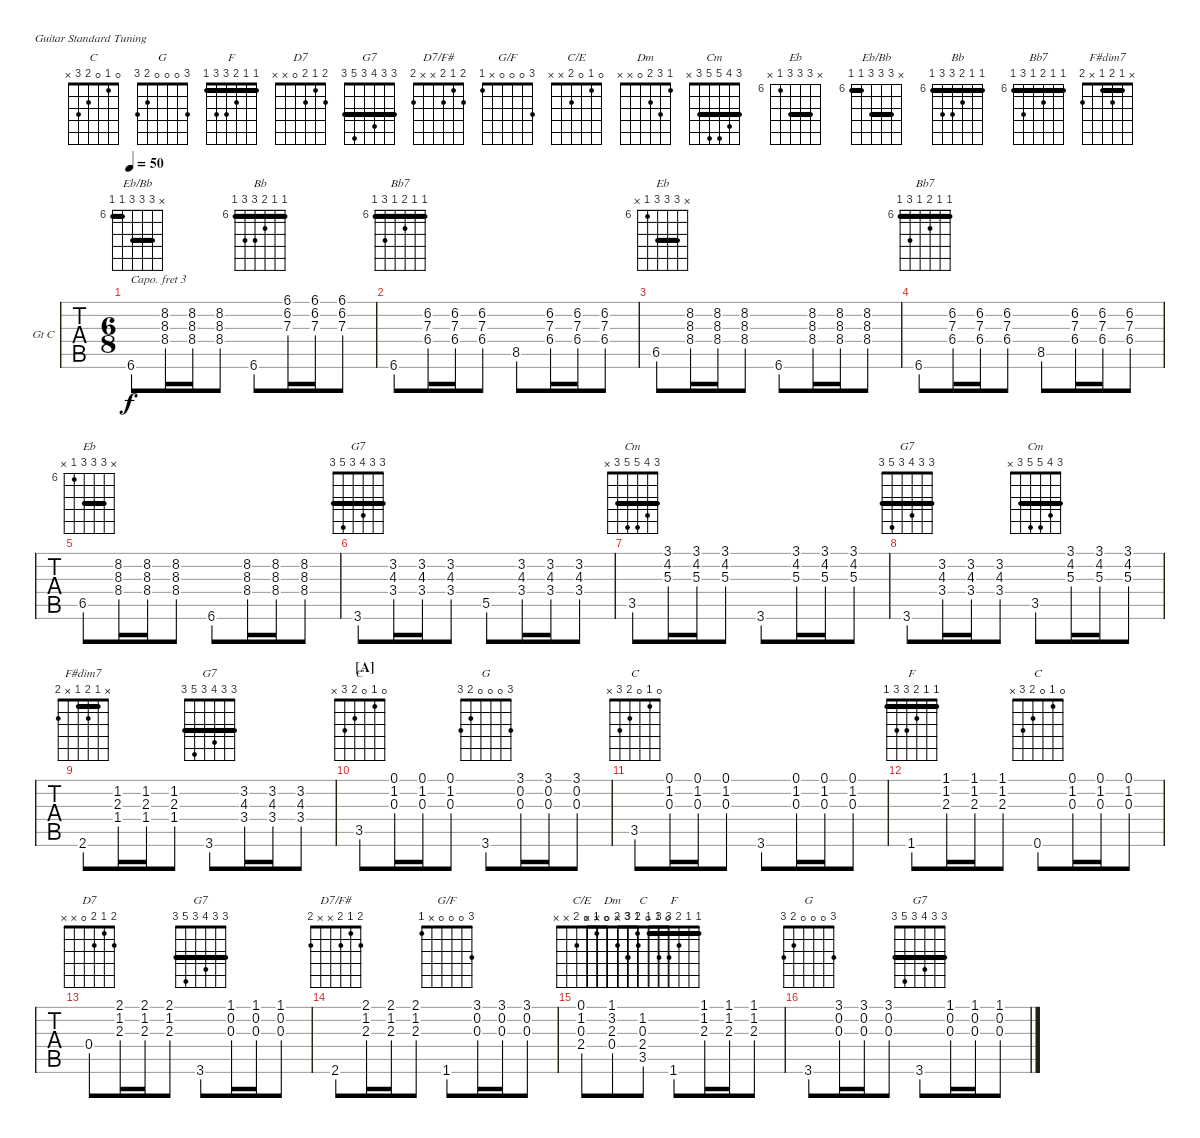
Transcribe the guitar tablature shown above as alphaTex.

\defaultSystemsLayout 4
\bracketExtendMode nobrackets
\firstSystemTrackNameOrientation horizontal
\otherSystemsTrackNameOrientation horizontal
\chordDiagramsInScore
\track ("Guitar Chords" "Gt C") {instrument acousticguitarsteel}
\staff {tabs}
\capo 3
\tuning (E4 B3 G3 D3 A2 E2)
\chord ("C" 0 1 0 2 3 x)
\chord ("G" 3 0 0 0 2 3)
\chord ("F" 1 1 2 3 3 1) {barre (1 1)}
\chord ("D7" 2 1 2 0 x x)
\chord ("G7" 1 0 0 0 2 3)
\chord ("D7/F#" 2 1 2 x x 2)
\chord ("G/F" 3 0 0 0 x 1)
\chord ("C/E" 0 1 0 2 x x)
\chord ("Dm" 1 3 2 0 x x)
\chord ("Cm" 3 4 5 5 3 x) {barre 3}
\chord ("Eb" x 8 8 8 6 x) {firstfret 6 barre (8 8)}
\chord ("Eb/Bb" x 8 8 8 6 6) {firstfret 6 barre (6 8 8)}
\chord ("Bb" 6 6 7 8 8 6) {firstfret 6 barre (6 6)}
\chord ("Bb7" 6 6 7 6 8 6) {firstfret 6 barre (6 6 6)}
\chord ("G7" 3 3 4 3 5 3) {barre (3 3 3)}
\chord ("F#dim7" x 1 2 1 x 2) {barre 1}
\ts (6 8)
\tempo 50
\clef g2
\ks eb
6.6.8{ch "Eb/Bb" dy f} (8.3 8.2 8.4).16 (8.3 8.2 8.4).16 (8.3 8.2 8.4).8 6.6.8{ch "Bb"} (7.3 6.2 6.1).16 (7.3 6.2 6.1).16 (7.3 6.2 6.1).8 |
6.6.8{ch "Bb7"} (7.3 6.2 6.4).16 (7.3 6.2 6.4).16 (7.3 6.2 6.4).8 8.5.8 (7.3 6.2 6.4).16 (7.3 6.2 6.4).16 (7.3 6.2 6.4).8 |
6.5.8{ch "Eb"} (8.3 8.2 8.4).16 (8.3 8.2 8.4).16 (8.3 8.2 8.4).8 6.6.8 (8.3 8.2 8.4).16 (8.3 8.2 8.4).16 (8.3 8.2 8.4).8 |
6.6.8{ch "Bb7"} (7.3 6.2 6.4).16 (7.3 6.2 6.4).16 (7.3 6.2 6.4).8 8.5.8 (7.3 6.2 6.4).16 (7.3 6.2 6.4).16 (7.3 6.2 6.4).8 |
6.5.8{ch "Eb"} (8.3 8.2 8.4).16 (8.3 8.2 8.4).16 (8.3 8.2 8.4).8 6.6.8 (8.3 8.2 8.4).16 (8.3 8.2 8.4).16 (8.3 8.2 8.4).8 |
3.6.8{ch "G7"} (4.3 3.2 3.4).16 (4.3 3.2 3.4).16 (4.3 3.2 3.4).8 5.5.8 (4.3 3.2 3.4).16 (4.3 3.2 3.4).16 (4.3 3.2 3.4).8 |
3.5.8{ch "Cm"} (5.3 4.2 3.1).16 (5.3 4.2 3.1).16 (5.3 4.2 3.1).8 3.6.8 (5.3 3.1 4.2).16 (5.3 3.1 4.2).16 (5.3 3.1 4.2).8 |
3.6.8{ch "G7"} (4.3 3.2 3.4).16 (4.3 3.2 3.4).16 (4.3 3.2 3.4).8 3.5.8{ch "Cm"} (5.3 4.2 3.1).16 (5.3 4.2 3.1).16 (5.3 4.2 3.1).8 |
2.6.8{ch "F#dim7"} (2.3 1.2 1.4).16 (2.3 1.2 1.4).16 (2.3 1.2 1.4).8 3.6.8{ch "G7"} (4.3 3.2 3.4).16 (4.3 3.2 3.4).16 (4.3 3.2 3.4).8 |
\section ("A" "")
3.5.8{ch "C"} (0.3 1.2 0.1).16 (0.3 1.2 0.1).16 (0.3 1.2 0.1).8 3.6.8{ch "G"} (0.3 3.1 0.2).16 (0.3 3.1 0.2).16 (0.3 3.1 0.2).8 |
3.5.8{ch "C"} (0.3 1.2 0.1).16 (0.3 1.2 0.1).16 (0.3 1.2 0.1).8 3.6.8 (0.3 1.2 0.1).16 (0.3 1.2 0.1).16 (0.3 1.2 0.1).8 |
1.6.8{ch "F"} (2.3 1.2 1.1).16 (2.3 1.2 1.1).16 (2.3 1.2 1.1).8 0.6.8{ch "C"} (0.3 1.2 0.1).16 (0.3 1.2 0.1).16 (0.3 1.2 0.1).8 |
0.4.8{ch "D7"} (2.3 1.2 2.1).16 (2.3 1.2 2.1).16 (2.3 1.2 2.1).8 3.6.8{ch "G7"} (0.3 0.2 1.1).16 (0.3 0.2 1.1).16 (0.3 0.2 1.1).8 |
2.6.8{ch "D7/F#"} (2.3 1.2 2.1).16 (2.3 1.2 2.1).16 (2.3 1.2 2.1).8 1.6.8{ch "G/F"} (0.3 3.1 0.2).16 (0.3 3.1 0.2).16 (0.3 3.1 0.2).8 |
(2.4 0.3 1.2 0.1).8{ch "C/E"} (0.4 2.3 3.2 1.1).8{ch "Dm"} (3.5 2.4 0.3 1.2).8{ch "C"} 1.6.8{ch "F"} (2.3 1.2 1.1).16 (2.3 1.2 1.1).16 (2.3 1.2 1.1).8 |
3.6.8{ch "G"} (0.3 3.1 0.2).16 (0.3 3.1 0.2).16 (0.3 3.1 0.2).8 3.6.8{ch "G7"} (0.3 0.2 1.1).16 (0.3 0.2 1.1).16 (0.3 0.2 1.1).8
